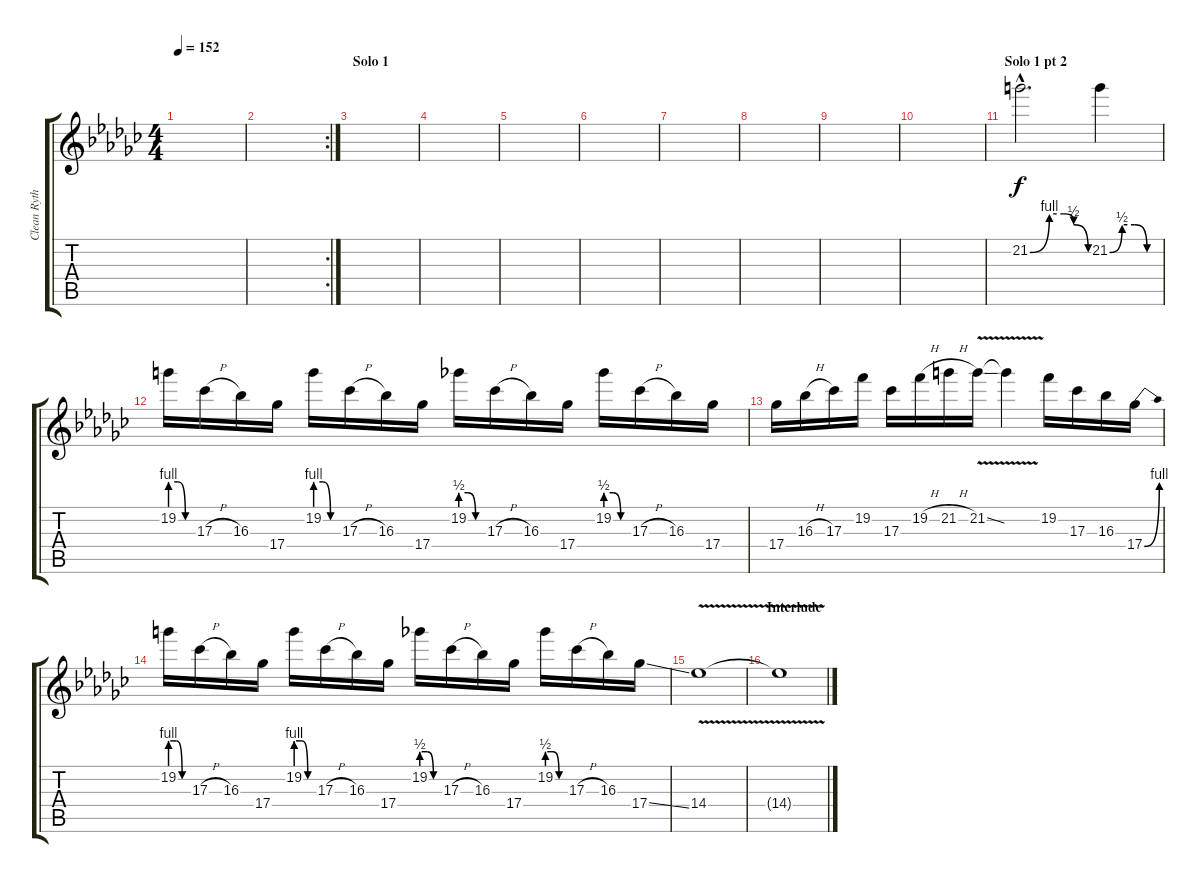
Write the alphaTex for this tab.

\track ("Clean Rythm" "Clean Ryth") {instrument electricguitarclean}
\staff {score tabs}
\tuning (Eb4 Bb3 Gb3 Db3 Ab2 Eb2) {hide}
\ts (4 4)
\tempo 152
\clef g2
\ks gb
|
\rc 2
|
\section ("" "Solo 1")
|
|
|
|
|
|
|
|
\section ("" "Solo 1 pt 2")
21.2{be (custom 0 0 20 4 35 4 45 2 60 0) hac}.2{d instrument overdrivenguitar} 21.2{be (custom 0 0 15 2 30 2 45 0 60 0)}.4 |
19.2{be (custom 0 4 20 4 40 0 60 0)}.16 17.3{h}.16 16.3.16 17.4.16 19.2{be (custom 0 4 20 4 40 0 60 0)}.16 17.3{h}.16 16.3.16 17.4.16 19.2{be (custom 0 2 20 2 40 0 60 0)}.16 17.3{h}.16 16.3.16 17.4.16 19.2{be (custom 0 2 20 2 40 0 60 0)}.16 17.3{h}.16 16.3.16 17.4.16 |
17.4.16 16.3{h}.16 17.3.16 19.2.16 17.3.16 19.2{h}.16 21.2{h}.16 21.2{v ss}.16 21.2{t}.4 19.2.16 17.3.16 16.3.16 17.4{be (bend 0 0 60 4)}.16 |
19.2{be (custom 0 4 20 4 40 0 60 0)}.16 17.3{h}.16 16.3.16 17.4.16 19.2{be (custom 0 4 20 4 40 0 60 0)}.16 17.3{h}.16 16.3.16 17.4.16 19.2{be (custom 0 2 20 2 40 0 60 0)}.16 17.3{h}.16 16.3.16 17.4.16 19.2{be (custom 0 2 20 2 40 0 60 0)}.16 17.3{h}.16 16.3.16 17.4{ss}.16 |
14.4{v}.1 |
\section ("" "Interlude")
14.4{t}.1{volume 0}
